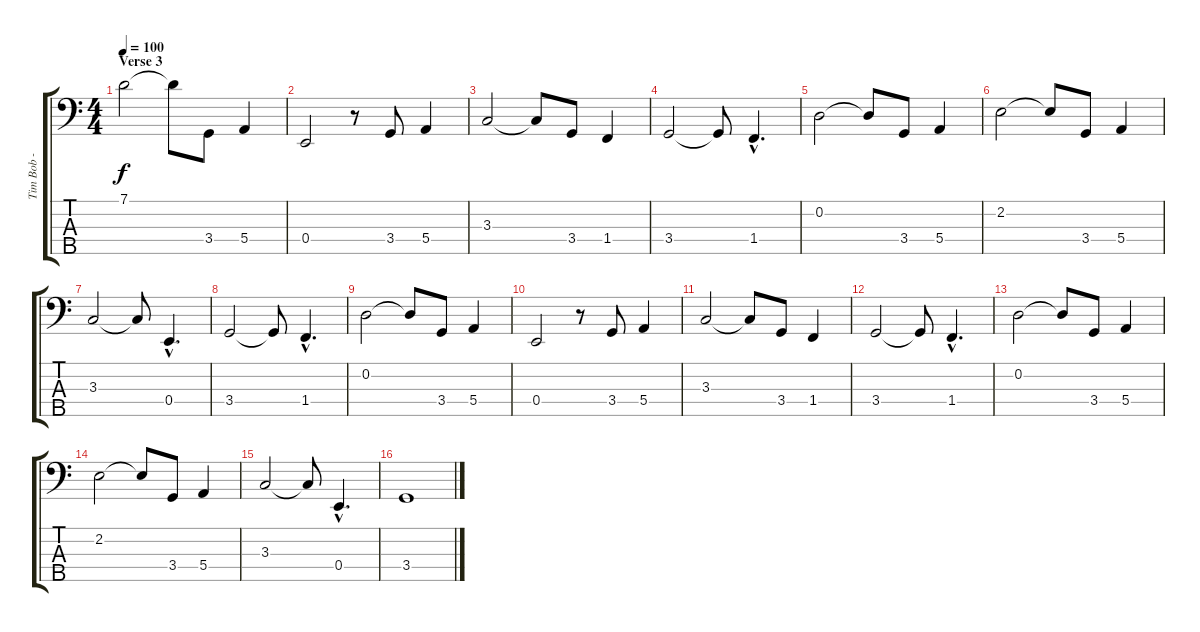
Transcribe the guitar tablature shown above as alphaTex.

\track ("Tim Bob - Bass" "Tim Bob - ") {instrument acousticbass}
\staff {score tabs}
\tuning (G2 D2 A1 E1 B0) {hide}
\ts (4 4)
\section ("" "Verse 3")
\tempo 100
\clef f4
\ks c
7.1.2{dy f volume 16} 7.1{t}.8 3.4.8 5.4.4 |
0.4.2 r.8 3.4.8 5.4.4 |
3.3.2 3.3{t}.8 3.4.8 1.4.4 |
3.4.2 3.4{t}.8 1.4{hac}.4{d} |
0.2.2 0.2{t}.8 3.4.8 5.4.4 |
2.2.2 2.2{t}.8 3.4.8 5.4.4 |
3.3.2 3.3{t}.8 0.4{hac}.4{d} |
3.4.2 3.4{t}.8 1.4{hac}.4{d} |
0.2.2 0.2{t}.8 3.4.8 5.4.4 |
0.4.2 r.8 3.4.8 5.4.4 |
3.3.2 3.3{t}.8 3.4.8 1.4.4 |
3.4.2 3.4{t}.8 1.4{hac}.4{d} |
0.2.2 0.2{t}.8 3.4.8 5.4.4 |
2.2.2 2.2{t}.8 3.4.8 5.4.4 |
3.3.2 3.3{t}.8 0.4{hac}.4{d} |
3.4.1
